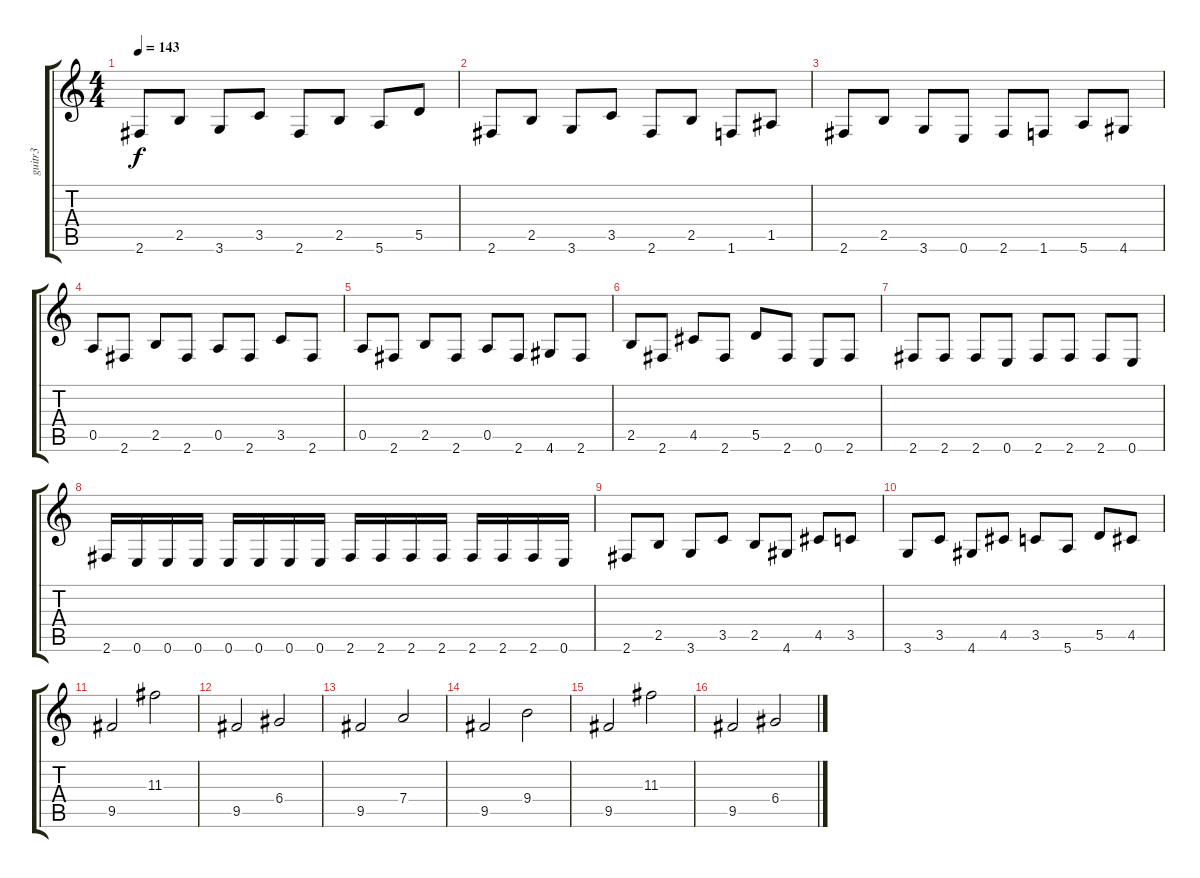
\track ("guitr3" "guitr3") {instrument overdrivenguitar}
\staff {score tabs}
\tuning (E4 B3 G3 D3 A2 E2) {hide}
\ts (4 4)
\tempo 143
\clef g2
\ks c
2.6.8{dy f} 2.5.8 3.6.8 3.5.8 2.6.8 2.5.8 5.6.8 5.5.8 |
2.6.8 2.5.8 3.6.8 3.5.8 2.6.8 2.5.8 1.6.8 1.5.8 |
2.6.8 2.5.8 3.6.8 0.6.8 2.6.8 1.6.8 5.6.8 4.6.8 |
0.5.8 2.6.8 2.5.8 2.6.8 0.5.8 2.6.8 3.5.8 2.6.8 |
0.5.8 2.6.8 2.5.8 2.6.8 0.5.8 2.6.8 4.6.8 2.6.8 |
2.5.8 2.6.8 4.5.8 2.6.8 5.5.8 2.6.8 0.6.8 2.6.8 |
2.6.8 2.6.8 2.6.8 0.6.8 2.6.8 2.6.8 2.6.8 0.6.8 |
2.6.16 0.6.16 0.6.16 0.6.16 0.6.16 0.6.16 0.6.16 0.6.16 2.6.16 2.6.16 2.6.16 2.6.16 2.6.16 2.6.16 2.6.16 0.6.16 |
2.6.8 2.5.8 3.6.8 3.5.8 2.5.8 4.6.8 4.5.8 3.5.8 |
3.6.8 3.5.8 4.6.8 4.5.8 3.5.8 5.6.8 5.5.8 4.5.8 |
9.5.2 11.3.2 |
9.5.2 6.4.2 |
9.5.2 7.4.2 |
9.5.2 9.4.2 |
9.5.2 11.3.2 |
9.5.2 6.4.2
